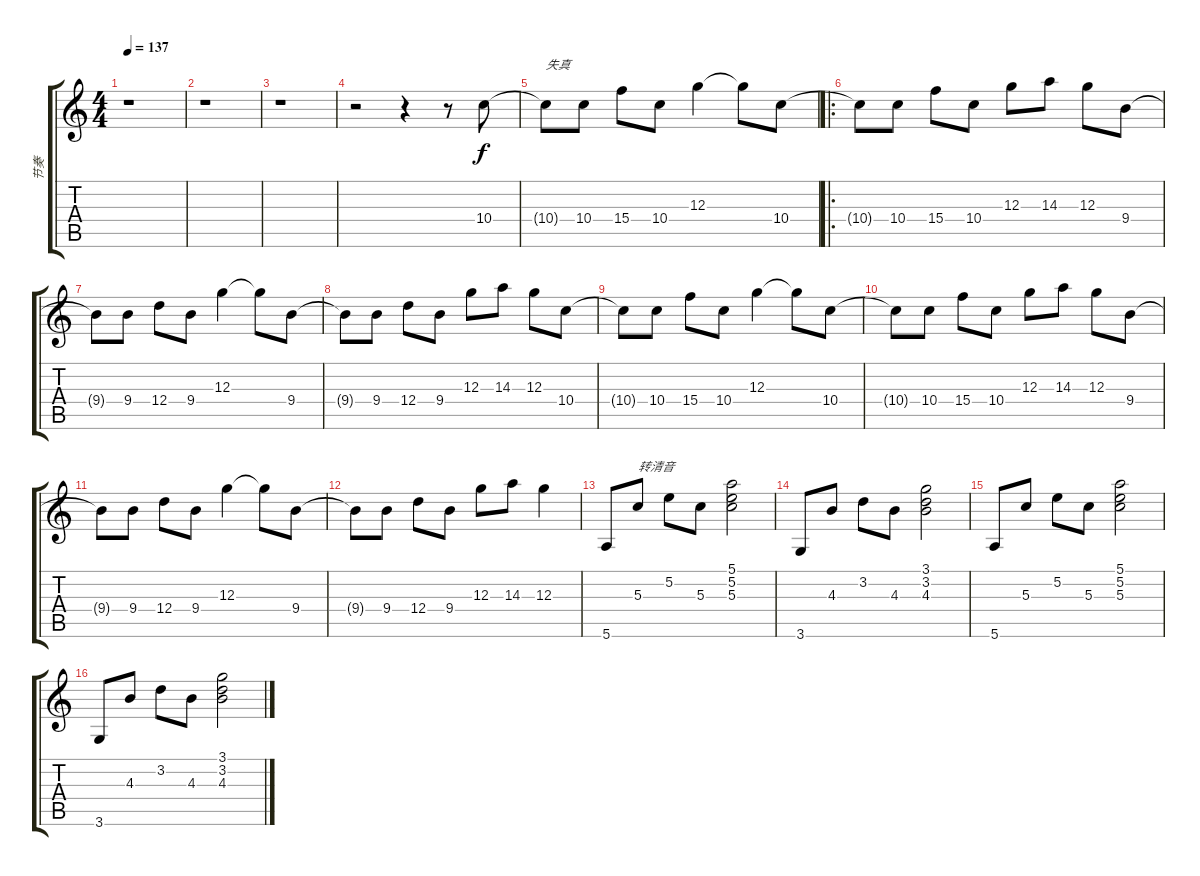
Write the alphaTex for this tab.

\track ("节奏" "节奏") {instrument distortionguitar}
\staff {score tabs}
\tuning (E4 B3 G3 D3 A2 E2) {hide}
\ts (4 4)
\tempo 137
\clef g2
\ks c
r.1{dy f instrument distortionguitar} |
r.1 |
r.1 |
r.2 r.4 r.8 10.4.8 |
10.4{t}.8{txt "失真"} 10.4.8 15.4.8 10.4.8 12.3.4 12.3{t}.8 10.4.8 |
\ro
10.4{t}.8 10.4.8 15.4.8 10.4.8 12.3.8 14.3.8 12.3.8 9.4.8 |
9.4{t}.8 9.4.8 12.4.8 9.4.8 12.3.4 12.3{t}.8 9.4.8 |
9.4{t}.8 9.4.8 12.4.8 9.4.8 12.3.8 14.3.8 12.3.8 10.4.8 |
10.4{t}.8 10.4.8 15.4.8 10.4.8 12.3.4 12.3{t}.8 10.4.8 |
10.4{t}.8 10.4.8 15.4.8 10.4.8 12.3.8 14.3.8 12.3.8 9.4.8 |
9.4{t}.8 9.4.8 12.4.8 9.4.8 12.3.4 12.3{t}.8 9.4.8 |
9.4{t}.8 9.4.8 12.4.8 9.4.8 12.3.8 14.3.8 12.3.4 |
5.6.8{instrument electricguitarclean} 5.3.8{txt "转清音"} 5.2.8 5.3.8 (5.1 5.2 5.3).2 |
3.6.8{instrument electricguitarclean} 4.3.8 3.2.8 4.3.8 (3.1 3.2 4.3).2 |
5.6.8{instrument electricguitarclean} 5.3.8 5.2.8 5.3.8 (5.1 5.2 5.3).2 |
3.6.8{instrument electricguitarclean} 4.3.8 3.2.8 4.3.8 (3.1 3.2 4.3).2
